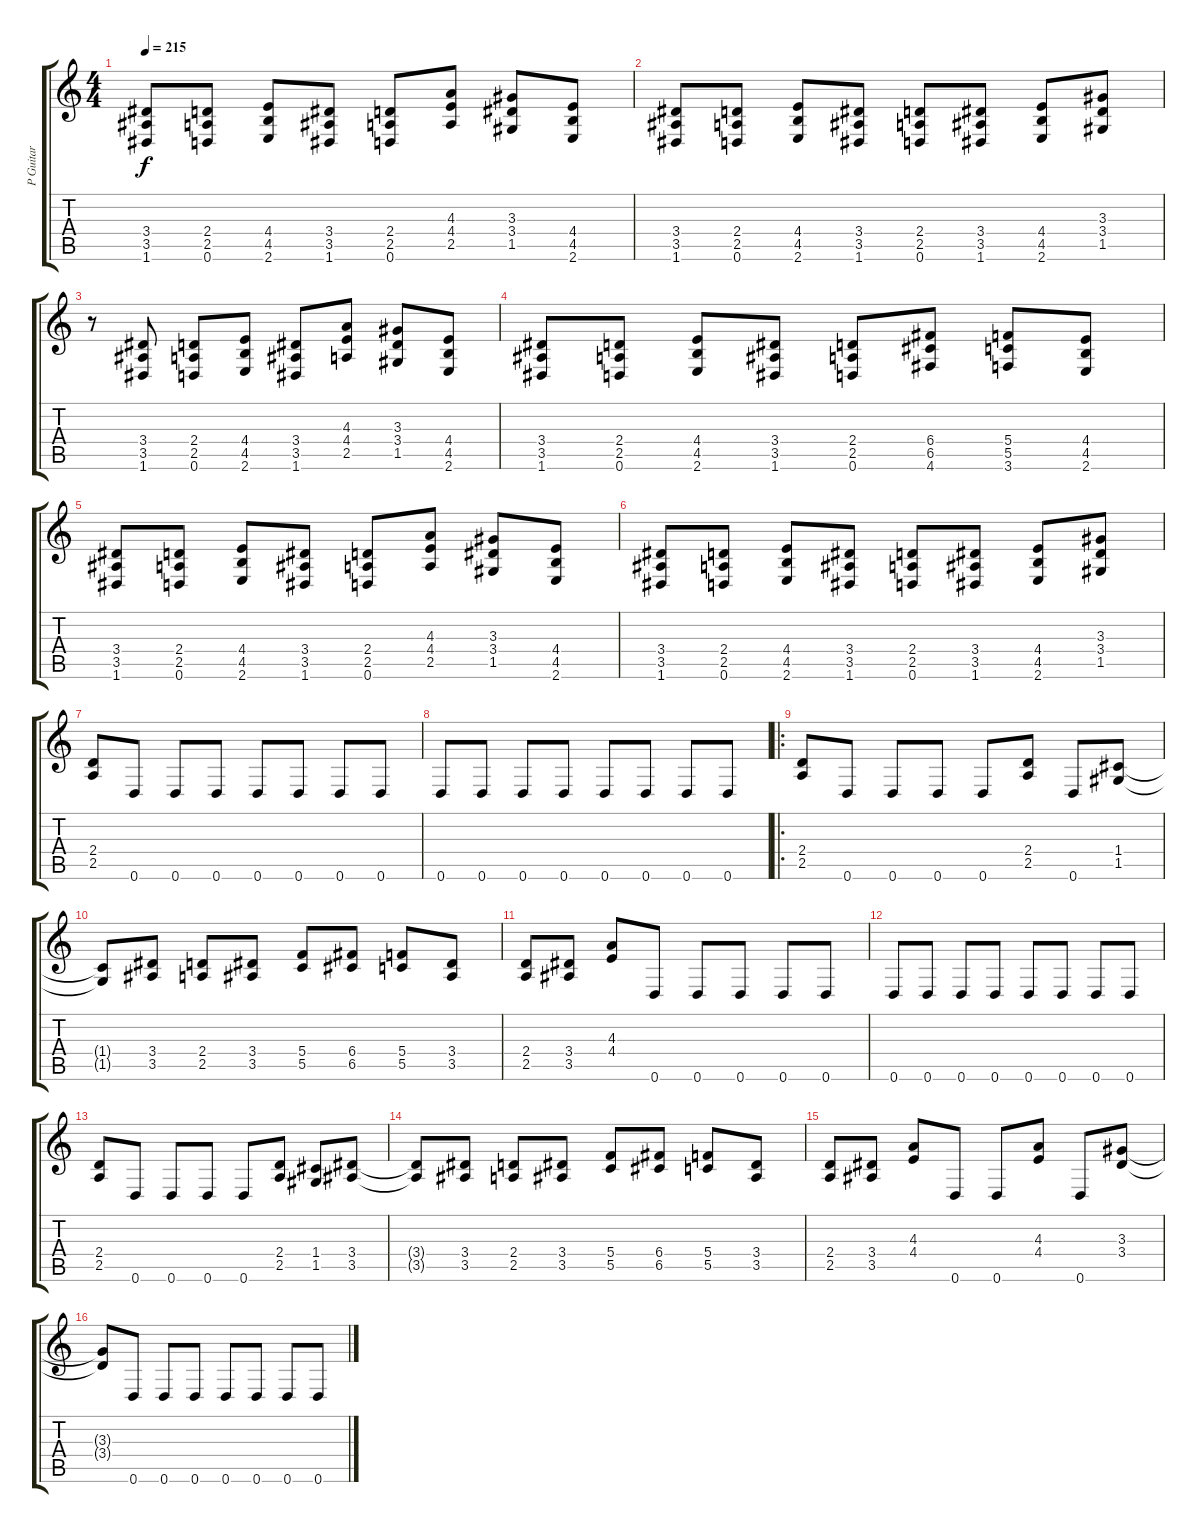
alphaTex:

\track ("P Guitar" "P Guitar") {instrument overdrivenguitar}
\staff {score tabs}
\tuning (D4 A3 F3 C3 G2 D2) {hide}
\ts (4 4)
\tempo 215
\clef g2
\ks c
(3.4 3.5 1.6).8{dy f} (2.4 2.5 0.6).8 (4.4 4.5 2.6).8 (3.4 3.5 1.6).8 (2.4 2.5 0.6).8 (4.3 4.4 2.5).8 (3.3 3.4 1.5).8 (4.4 4.5 2.6).8 |
(3.4 3.5 1.6).8 (2.4 2.5 0.6).8 (4.4 4.5 2.6).8 (3.4 3.5 1.6).8 (2.4 2.5 0.6).8 (3.4 3.5 1.6).8 (4.4 4.5 2.6).8 (3.3 3.4 1.5).8 |
r.8 (3.4 3.5 1.6).8 (2.4 2.5 0.6).8 (4.4 4.5 2.6).8 (3.4 3.5 1.6).8 (4.3 4.4 2.5).8 (3.3 3.4 1.5).8 (4.4 4.5 2.6).8 |
(3.4 3.5 1.6).8 (2.4 2.5 0.6).8 (4.4 4.5 2.6).8 (3.4 3.5 1.6).8 (2.4 2.5 0.6).8 (6.4 6.5 4.6).8 (5.4 5.5 3.6).8 (4.4 4.5 2.6).8 |
(3.4 3.5 1.6).8 (2.4 2.5 0.6).8 (4.4 4.5 2.6).8 (3.4 3.5 1.6).8 (2.4 2.5 0.6).8 (4.3 4.4 2.5).8 (3.3 3.4 1.5).8 (4.4 4.5 2.6).8 |
(3.4 3.5 1.6).8 (2.4 2.5 0.6).8 (4.4 4.5 2.6).8 (3.4 3.5 1.6).8 (2.4 2.5 0.6).8 (3.4 3.5 1.6).8 (4.4 4.5 2.6).8 (3.3 3.4 1.5).8 |
(2.4 2.5).8 0.6.8 0.6.8 0.6.8 0.6.8 0.6.8 0.6.8 0.6.8 |
0.6.8 0.6.8 0.6.8 0.6.8 0.6.8 0.6.8 0.6.8 0.6.8 |
\ro
(2.4 2.5).8 0.6.8 0.6.8 0.6.8 0.6.8 (2.4 2.5).8 0.6.8 (1.4 1.5).8 |
(1.4{t} 1.5{t}).8 (3.4 3.5).8 (2.4 2.5).8 (3.4 3.5).8 (5.4 5.5).8 (6.4 6.5).8 (5.4 5.5).8 (3.4 3.5).8 |
(2.4 2.5).8 (3.4 3.5).8 (4.3 4.4).8 0.6.8 0.6.8 0.6.8 0.6.8 0.6.8 |
0.6.8 0.6.8 0.6.8 0.6.8 0.6.8 0.6.8 0.6.8 0.6.8 |
(2.4 2.5).8 0.6.8 0.6.8 0.6.8 0.6.8 (2.4 2.5).8 (1.4 1.5).8 (3.4 3.5).8 |
(3.4{t} 3.5{t}).8 (3.4 3.5).8 (2.4 2.5).8 (3.4 3.5).8 (5.4 5.5).8 (6.4 6.5).8 (5.4 5.5).8 (3.4 3.5).8 |
(2.4 2.5).8 (3.4 3.5).8 (4.3 4.4).8 0.6.8 0.6.8 (4.3 4.4).8 0.6.8 (3.3 3.4).8 |
(3.3{t} 3.4{t}).8 0.6.8 0.6.8 0.6.8 0.6.8 0.6.8 0.6.8 0.6.8
